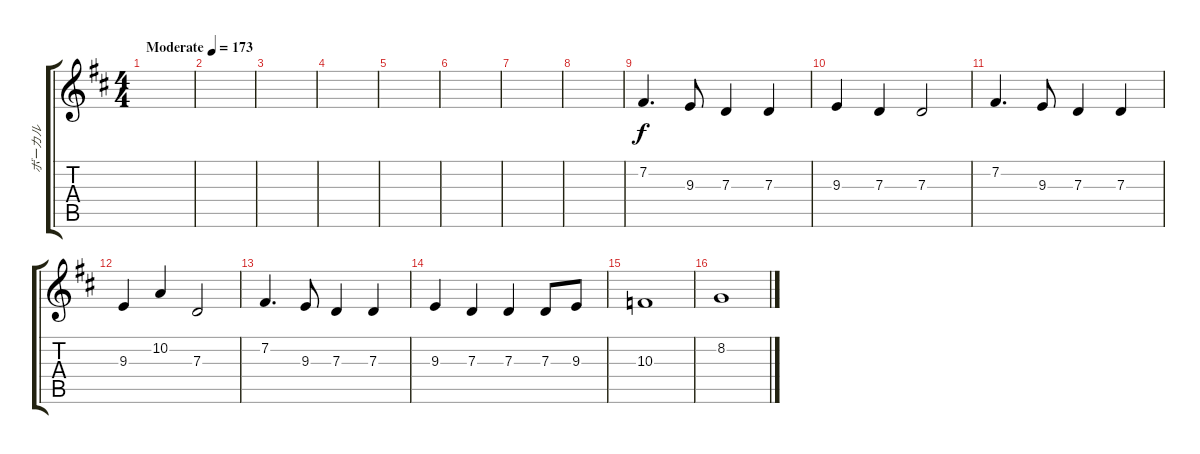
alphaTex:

\track ("ボーカル" "ボーカル") {mute instrument lead2sawtooth}
\staff {score tabs}
\tuning (E4 B3 G3 D3 A2 E2) {hide}
\ts (4 4)
\tempo (173 "Moderate")
\clef g2
\ks d
|
|
|
|
|
|
|
|
7.2.4{d} 9.3.8 7.3.4 7.3.4 |
9.3.4 7.3.4 7.3.2 |
7.2.4{d} 9.3.8 7.3.4 7.3.4 |
9.3.4 10.2.4 7.3.2 |
7.2.4{d} 9.3.8 7.3.4 7.3.4 |
9.3.4 7.3.4 7.3.4 7.3.8 9.3.8 |
10.3.1 |
8.2.1
